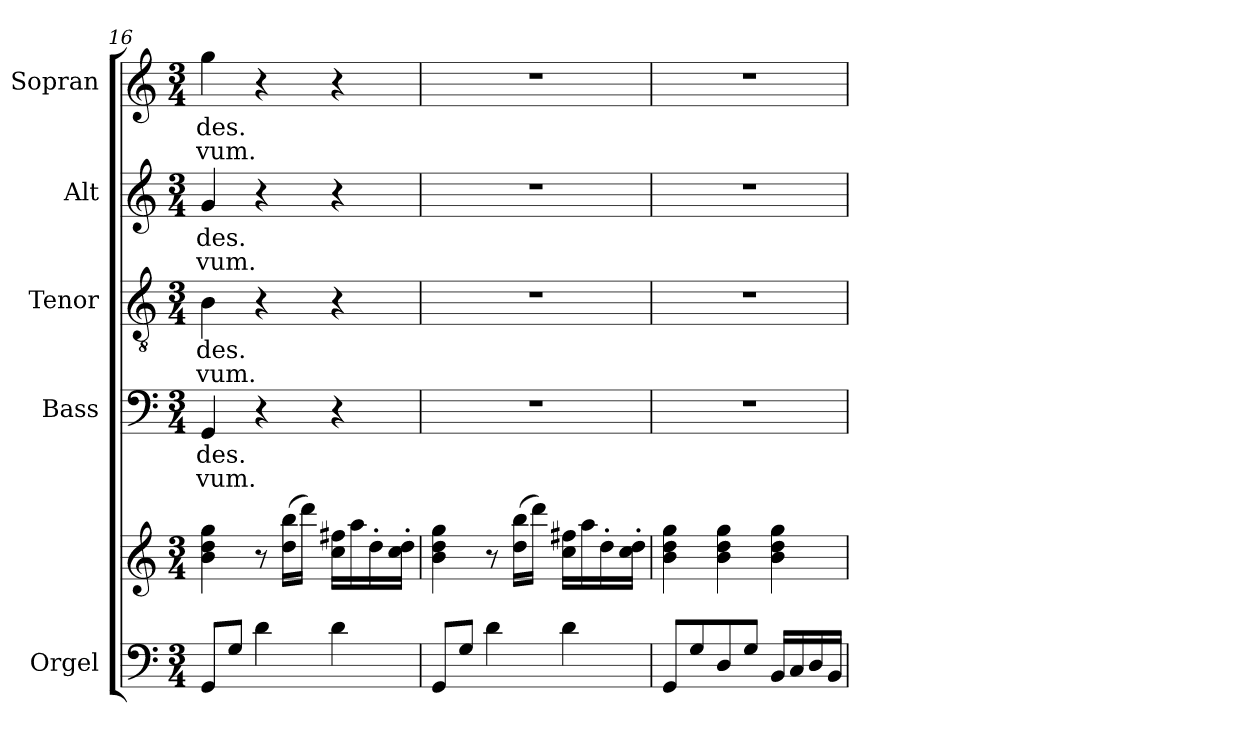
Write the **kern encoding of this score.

**kern	**kern	**kern	**text	**text	**kern	**text	**text	**kern	**text	**text	**kern	**text	**text
*part5	*part5	*part4	*part4	*part4	*part3	*part3	*part3	*part2	*part2	*part2	*part1	*part1	*part1
*staff6	*staff5	*staff4	*staff4	*staff4	*staff3	*staff3	*staff3	*staff2	*staff2	*staff2	*staff1	*staff1	*staff1
*I"Orgel	*	*I"Bass	*	*	*I"Tenor	*	*	*I"Alt	*	*	*I"Sopran	*	*
*I'Org.	*	*I'B.	*	*	*I'T.	*	*	*I'A.	*	*	*I'S.	*	*
*clefF4	*clefG2	*clefF4	*	*	*clefGv2	*	*	*clefG2	*	*	*clefG2	*	*
*k[]	*k[]	*k[]	*	*	*k[]	*	*	*k[]	*	*	*k[]	*	*
*C:	*C:	*C:	*	*	*C:	*	*	*C:	*	*	*C:	*	*
*M3/4	*M3/4	*M3/4	*	*	*M3/4	*	*	*M3/4	*	*	*M3/4	*	*
=16	=16	=16	=16	=16	=16	=16	=16	=16	=16	=16	=16	=16	=16
!	!	!	!LO:LY:b	!LO:LY:b	!	!LO:LY:b	!LO:LY:b	!	!LO:LY:b	!LO:LY:b	!	!LO:LY:b	!LO:LY:b
8GG/L	4b\ 4dd\ 4gg\	4GG/	-des.	-vum.	4B\	-des.	-vum.	4g/	-des.	-vum.	4gg\	-des.	-vum.
8G/J	.	.	.	.	.	.	.	.	.	.	.	.	.
4d\	8r	4r	.	.	4r	.	.	4r	.	.	4r	.	.
.	(>16dd\ 16bb\LL	.	.	.	.	.	.	.	.	.	.	.	.
.	16ddd\JJ)	.	.	.	.	.	.	.	.	.	.	.	.
4d\	16cc\ 16ff#X\LL	4r	.	.	4r	.	.	4r	.	.	4r	.	.
.	16aa\	.	.	.	.	.	.	.	.	.	.	.	.
.	16dd'>\	.	.	.	.	.	.	.	.	.	.	.	.
.	16cc\'> 16dd\'>JJ	.	.	.	.	.	.	.	.	.	.	.	.
=17	=17	=17	=17	=17	=17	=17	=17	=17	=17	=17	=17	=17	=17
8GG/L	4b\ 4dd\ 4gg\	2.r	.	.	2.r	.	.	2.r	.	.	2.r	.	.
8G/J	.	.	.	.	.	.	.	.	.	.	.	.	.
4d\	8r	.	.	.	.	.	.	.	.	.	.	.	.
.	(>16dd\ 16bb\LL	.	.	.	.	.	.	.	.	.	.	.	.
.	16ddd\JJ)	.	.	.	.	.	.	.	.	.	.	.	.
4d\	16cc\ 16ff#X\LL	.	.	.	.	.	.	.	.	.	.	.	.
.	16aa\	.	.	.	.	.	.	.	.	.	.	.	.
.	16dd'>\	.	.	.	.	.	.	.	.	.	.	.	.
.	16cc\'> 16dd\'>JJ	.	.	.	.	.	.	.	.	.	.	.	.
!!LO:LB:g=z
=18	=18	=18	=18	=18	=18	=18	=18	=18	=18	=18	=18	=18	=18
8GG/L	4b\ 4dd\ 4gg\	2.r	.	.	2.r	.	.	2.r	.	.	2.r	.	.
8G/	.	.	.	.	.	.	.	.	.	.	.	.	.
8D/	4b\ 4dd\ 4gg\	.	.	.	.	.	.	.	.	.	.	.	.
8G/J	.	.	.	.	.	.	.	.	.	.	.	.	.
16BB/LL	4b\ 4dd\ 4gg\	.	.	.	.	.	.	.	.	.	.	.	.
16C/	.	.	.	.	.	.	.	.	.	.	.	.	.
16D/	.	.	.	.	.	.	.	.	.	.	.	.	.
16BB/JJ	.	.	.	.	.	.	.	.	.	.	.	.	.
=	=	=	=	=	=	=	=	=	=	=	=	=	=
*-	*-	*-	*-	*-	*-	*-	*-	*-	*-	*-	*-	*-	*-
